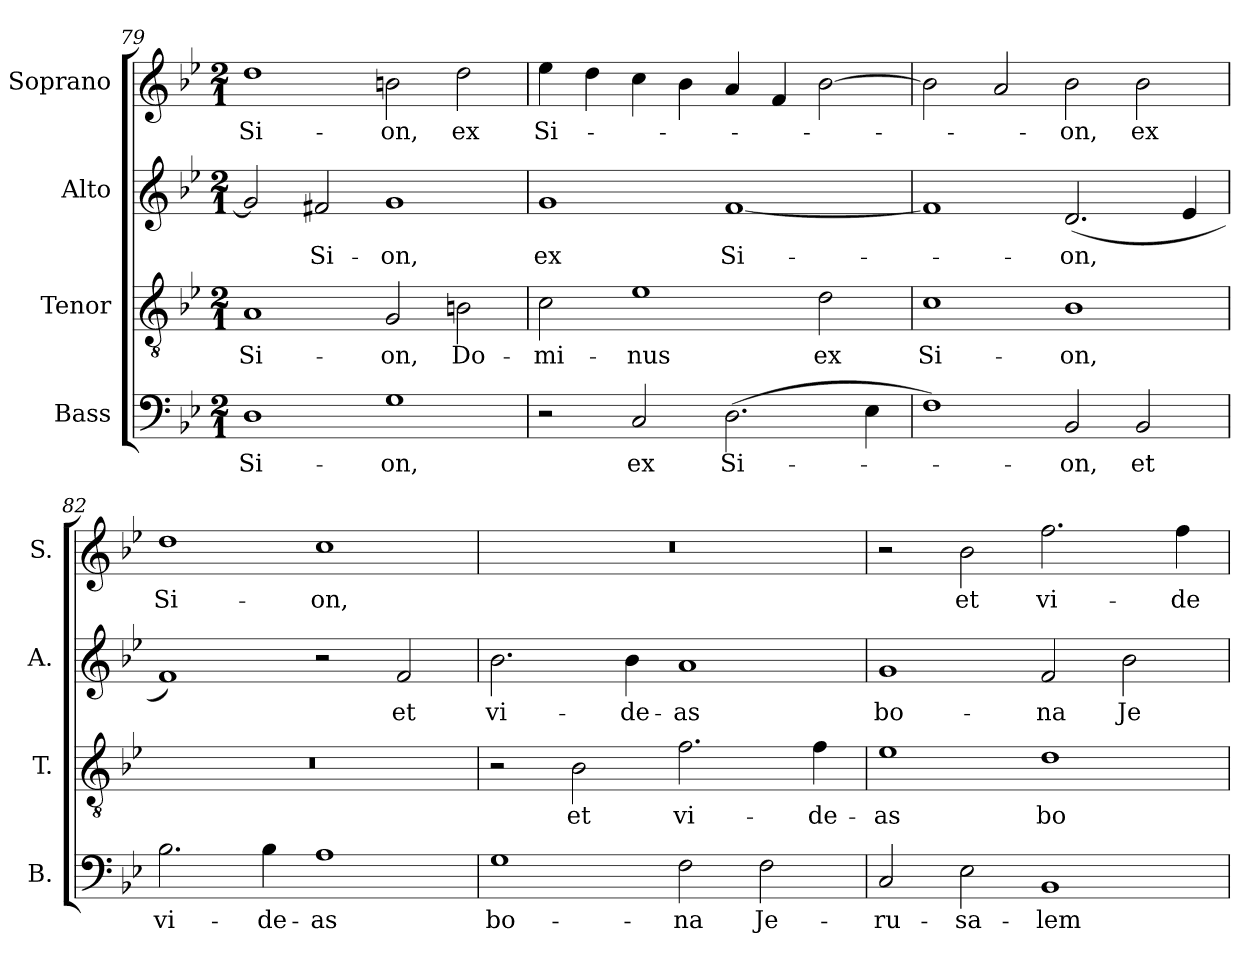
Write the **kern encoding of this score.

**kern	**text	**kern	**text	**kern	**text	**kern	**text
*part4	*part4	*part3	*part3	*part2	*part2	*part1	*part1
*staff4	*staff4	*staff3	*staff3	*staff2	*staff2	*staff1	*staff1
*I"Bass	*	*I"Tenor	*	*I"Alto	*	*I"Soprano	*
*I'B.	*	*I'T.	*	*I'A.	*	*I'S.	*
*clefF4	*	*clefGv2	*	*clefG2	*	*clefG2	*
*	*	*ITrd7c12	*	*	*	*	*
*k[b-e-]	*	*k[b-e-]	*	*k[b-e-]	*	*k[b-e-]	*
*B-:	*	*B-:	*	*B-:	*	*B-:	*
*M2/1	*	*M2/1	*	*M2/1	*	*M2/1	*
=79	=79	=79	=79	=79	=79	=79	=79
!	!LO:LY:b:color=#000000	!	!	!	!	!	!
!	!	!	!LO:LY:b:color=#000000	!	!	!	!
!	!	!	!	!	!	!	!LO:LY:b:color=#000000
1Di	Si-	1AAi	Si-	2gi/]	.	1ddi	Si-
!	!	!	!	!	!LO:LY:b:color=#000000	!	!
.	.	.	.	2f#Xi/	Si-	.	.
!	!LO:LY:b:color=#000000	!	!	!	!	!	!
!	!	!	!LO:LY:b:color=#000000	!	!	!	!
!	!	!	!	!	!LO:LY:b:color=#000000	!	!
!	!	!	!	!	!	!	!LO:LY:b:color=#000000
1Gi	-on,	2GGi/	-on,	1gi	-on,	2bni\	-on,
!	!	!	!LO:LY:b:color=#000000	!	!	!	!
!	!	!	!	!	!	!	!LO:LY:b:color=#000000
.	.	2BBni\	Do-	.	.	2ddi\	ex
!!LO:LB:g=z
=80	=80	=80	=80	=80	=80	=80	=80
!	!	!	!LO:LY:b:color=#000000	!	!	!	!
!	!	!	!	!	!LO:LY:b:color=#000000	!	!
!	!	!	!	!	!	!	!LO:LY:b:color=#000000
2r	.	2Ci\	-mi-	1gi	ex	4ee-i\	Si-
.	.	.	.	.	.	4ddi\	.
!	!LO:LY:b:color=#000000	!	!	!	!	!	!
!	!	!	!LO:LY:b:color=#000000	!	!	!	!
2Ci/	ex	1E-i	-nus	.	.	4cci\	.
.	.	.	.	.	.	4b-i\	.
!	!LO:LY:b:color=#000000	!	!	!	!	!	!
!	!	!	!	!	!LO:LY:b:color=#000000	!	!
(2.Di\	Si-	.	.	[1fi	Si-	4ai/	.
.	.	.	.	.	.	4fi/	.
!	!	!	!LO:LY:b:color=#000000	!	!	!	!
.	.	2Di\	ex	.	.	[2b-i\	.
4E-i\	.	.	.	.	.	.	.
=81	=81	=81	=81	=81	=81	=81	=81
!	!	!	!LO:LY:b:color=#000000	!	!	!	!
1Fi)	.	1Ci	Si-	1fi]	.	2b-i\]	.
.	.	.	.	.	.	2ai/	.
!	!LO:LY:b:color=#000000	!	!	!	!	!	!
!	!	!	!LO:LY:b:color=#000000	!	!	!	!
!	!	!	!	!	!LO:LY:b:color=#000000	!	!
!	!	!	!	!	!	!	!LO:LY:b:color=#000000
2BB-i/	-on,	1BB-i	-on,	(2.di/	-on,	2b-i\	-on,
!	!LO:LY:b:color=#000000	!	!	!	!	!	!
!	!	!	!	!	!	!	!LO:LY:b:color=#000000
2BB-i/	et	.	.	.	.	2b-i\	ex
.	.	.	.	4e-i/	.	.	.
=82	=82	=82	=82	=82	=82	=82	=82
!	!LO:LY:b:color=#000000	!LO:N:vis=1	!	!	!	!	!
!	!	!	!	!	!	!	!LO:LY:b:color=#000000
2.B-i\	vi-	0r	.	1fi)	.	1ddi	Si-
!	!LO:LY:b:color=#000000	!	!	!	!	!	!
4B-i\	-de-	.	.	.	.	.	.
!	!LO:LY:b:color=#000000	!	!	!	!	!	!
!	!	!	!	!	!	!	!LO:LY:b:color=#000000
1Ai	-as	.	.	2r	.	1cci	-on,
!	!	!	!	!	!LO:LY:b:color=#000000	!	!
.	.	.	.	2fi/	et	.	.
=83	=83	=83	=83	=83	=83	=83	=83
!	!LO:LY:b:color=#000000	!	!	!	!	!	!
!	!	!	!	!	!LO:LY:b:color=#000000	!LO:N:vis=1	!
1Gi	bo-	2r	.	2.b-i\	vi-	0r	.
!	!	!	!LO:LY:b:color=#000000	!	!	!	!
.	.	2BB-i\	et	.	.	.	.
!	!	!	!	!	!LO:LY:b:color=#000000	!	!
.	.	.	.	4b-i\	-de-	.	.
!	!LO:LY:b:color=#000000	!	!	!	!	!	!
!	!	!	!LO:LY:b:color=#000000	!	!	!	!
!	!	!	!	!	!LO:LY:b:color=#000000	!	!
2Fi\	-na	2.Fi\	vi-	1ai	-as	.	.
!	!LO:LY:b:color=#000000	!	!	!	!	!	!
2Fi\	Je-	.	.	.	.	.	.
!	!	!	!LO:LY:b:color=#000000	!	!	!	!
.	.	4Fi\	-de-	.	.	.	.
=84	=84	=84	=84	=84	=84	=84	=84
!	!LO:LY:b:color=#000000	!	!	!	!	!	!
!	!	!	!LO:LY:b:color=#000000	!	!	!	!
!	!	!	!	!	!LO:LY:b:color=#000000	!	!
2Ci/	-ru-	1E-i	-as	1gi	bo-	2r	.
!	!LO:LY:b:color=#000000	!	!	!	!	!	!
!	!	!	!	!	!	!	!LO:LY:b:color=#000000
2E-i\	-sa-	.	.	.	.	2b-i\	et
!	!LO:LY:b:color=#000000	!	!	!	!	!	!
!	!	!	!LO:LY:b:color=#000000	!	!	!	!
!	!	!	!	!	!LO:LY:b:color=#000000	!	!
!	!	!	!	!	!	!	!LO:LY:b:color=#000000
1BB-i	-lem	1Di	bo-	2fi/	-na	2.ffi\	vi-
!	!	!	!	!	!LO:LY:b:color=#000000	!	!
.	.	.	.	2b-i\	Je-	.	.
!	!	!	!	!	!	!	!LO:LY:b:color=#000000
.	.	.	.	.	.	4ffi\	-de-
=	=	=	=	=	=	=	=
*-	*-	*-	*-	*-	*-	*-	*-
